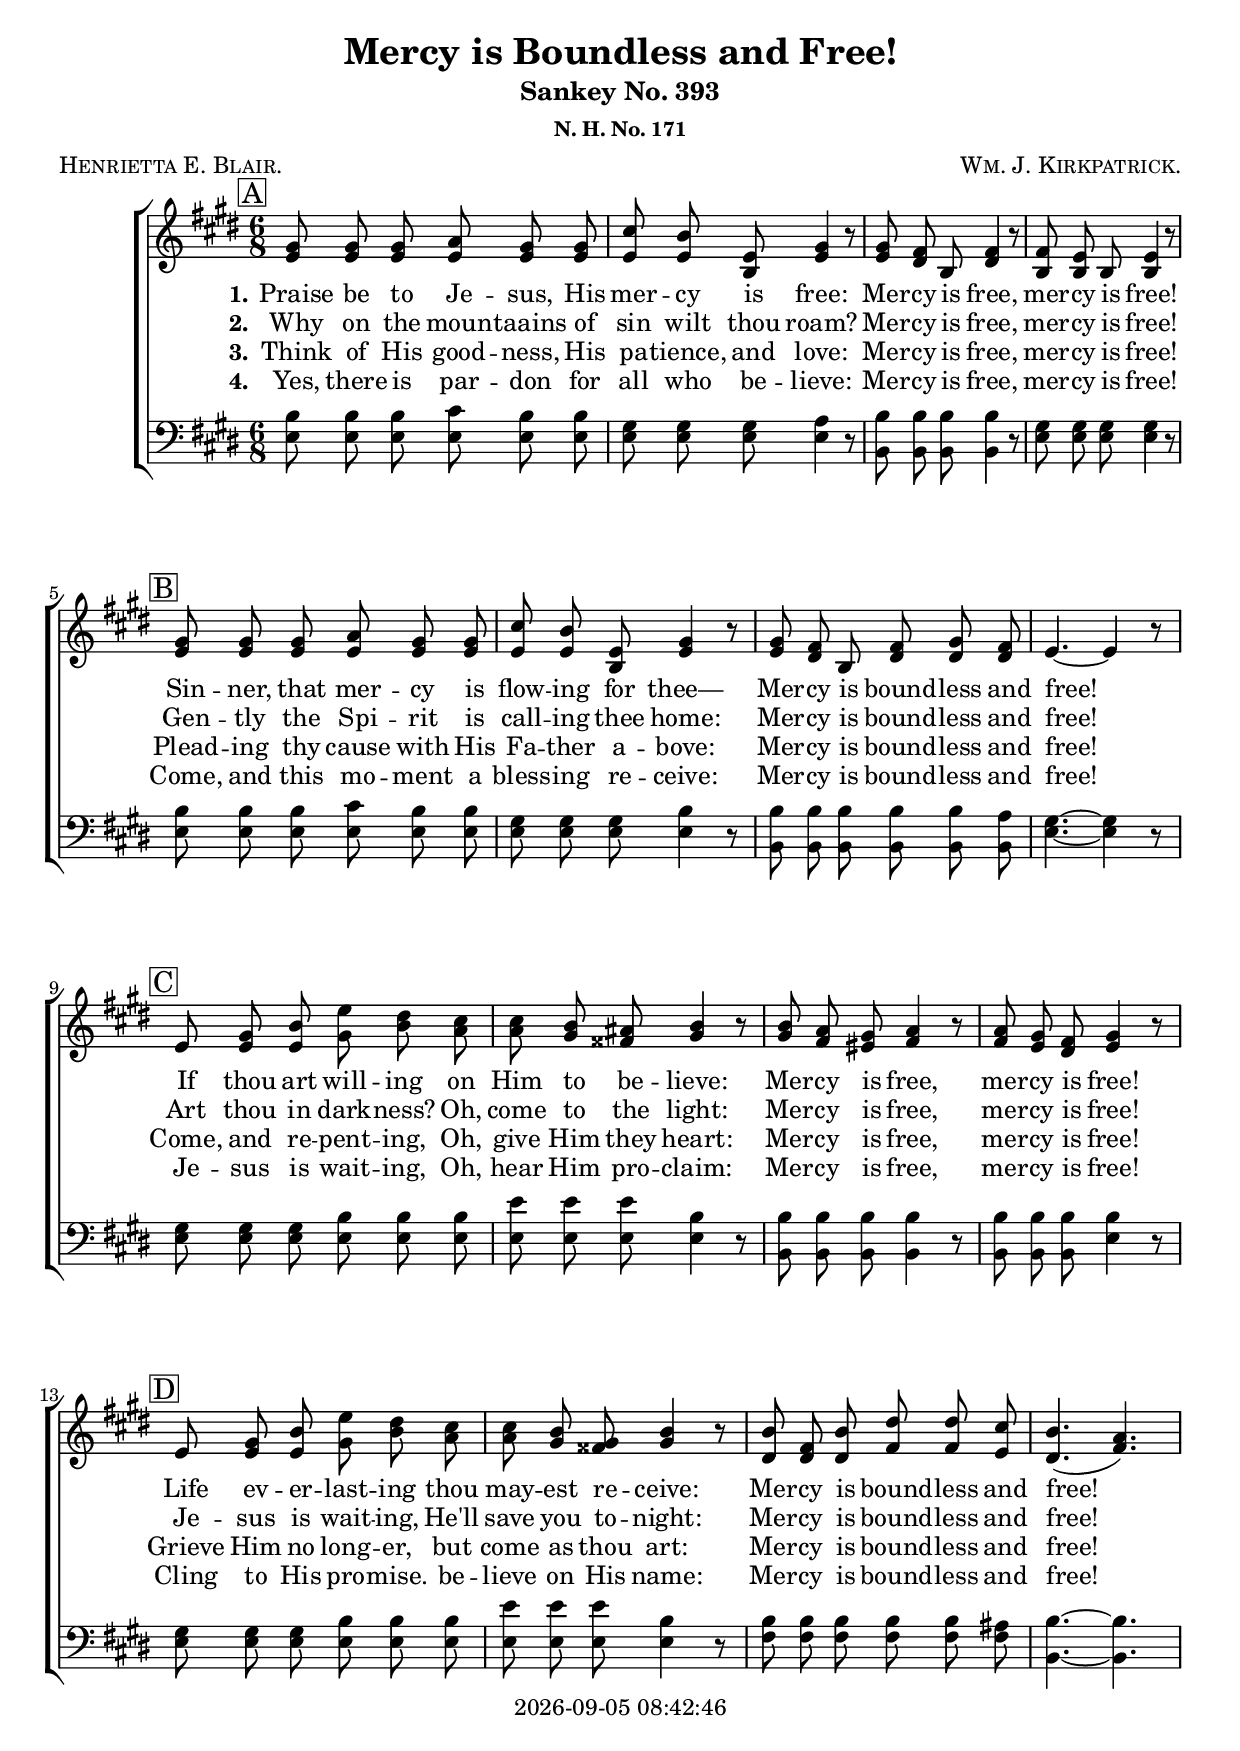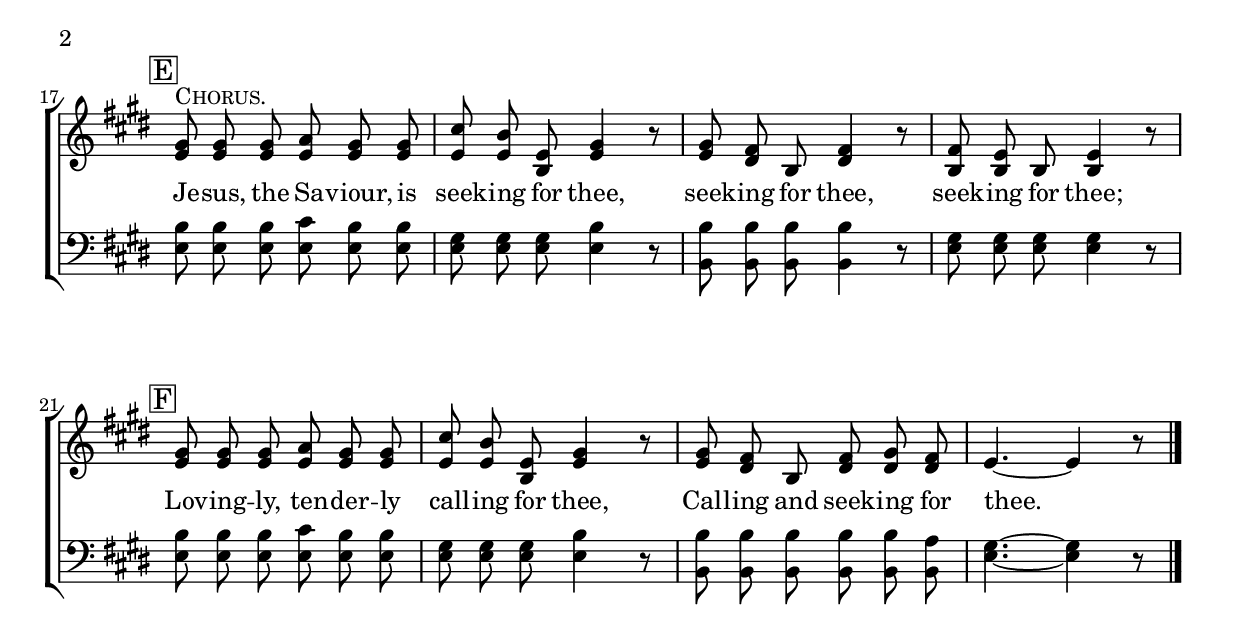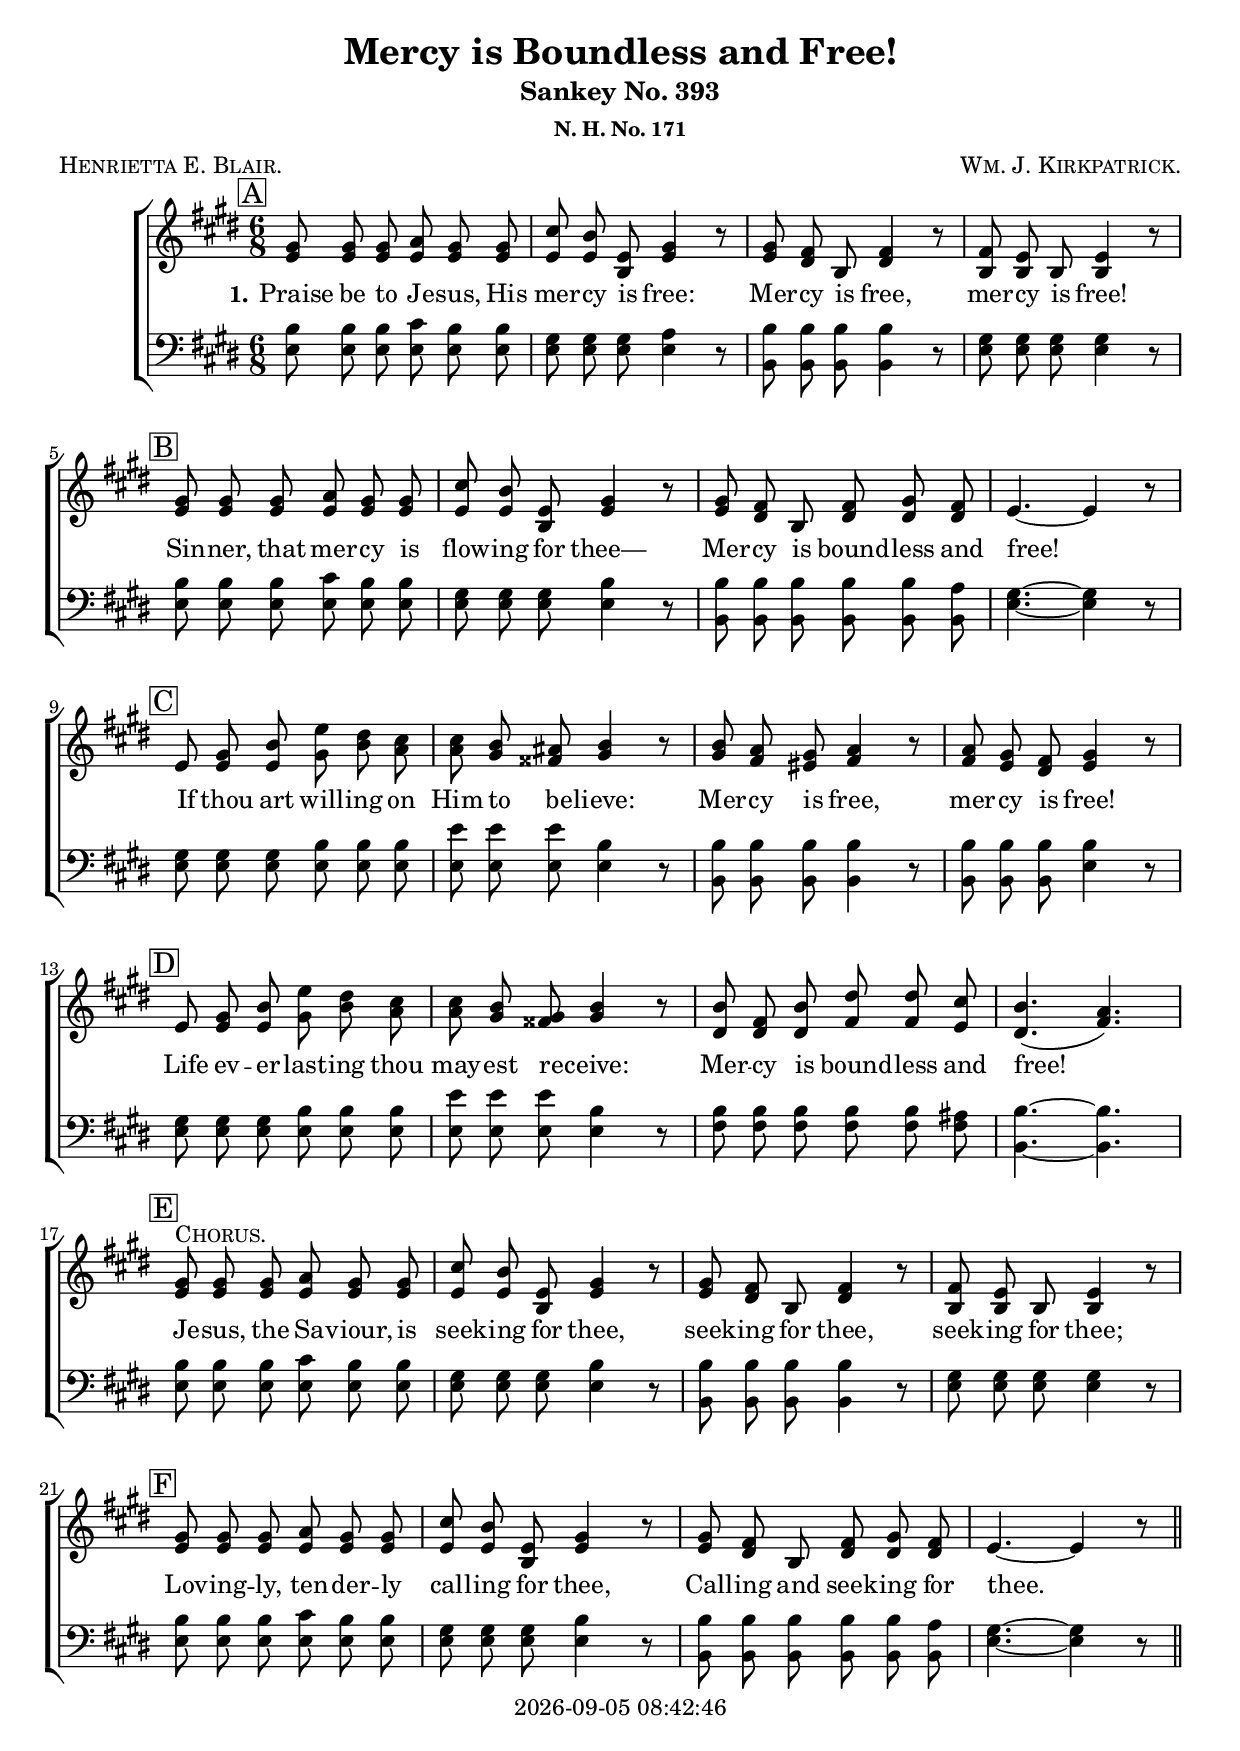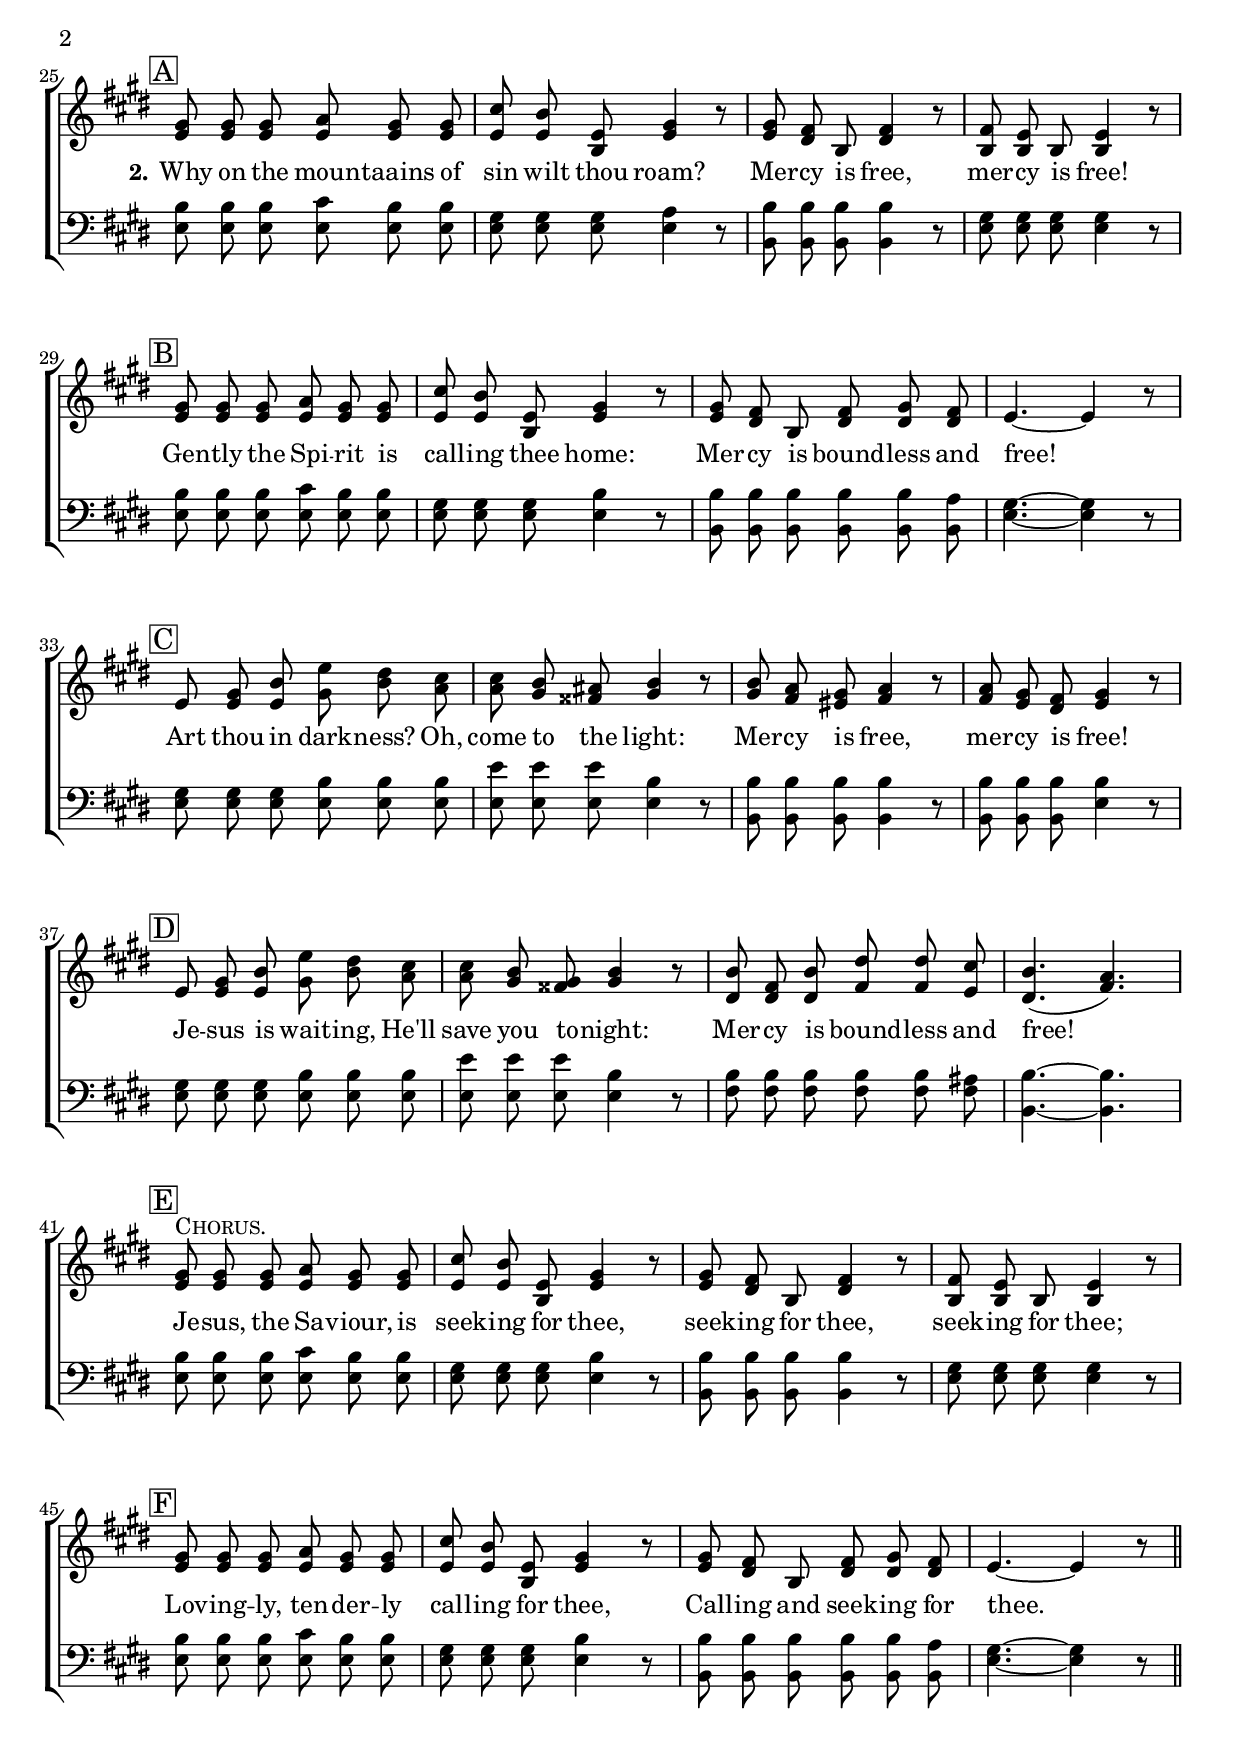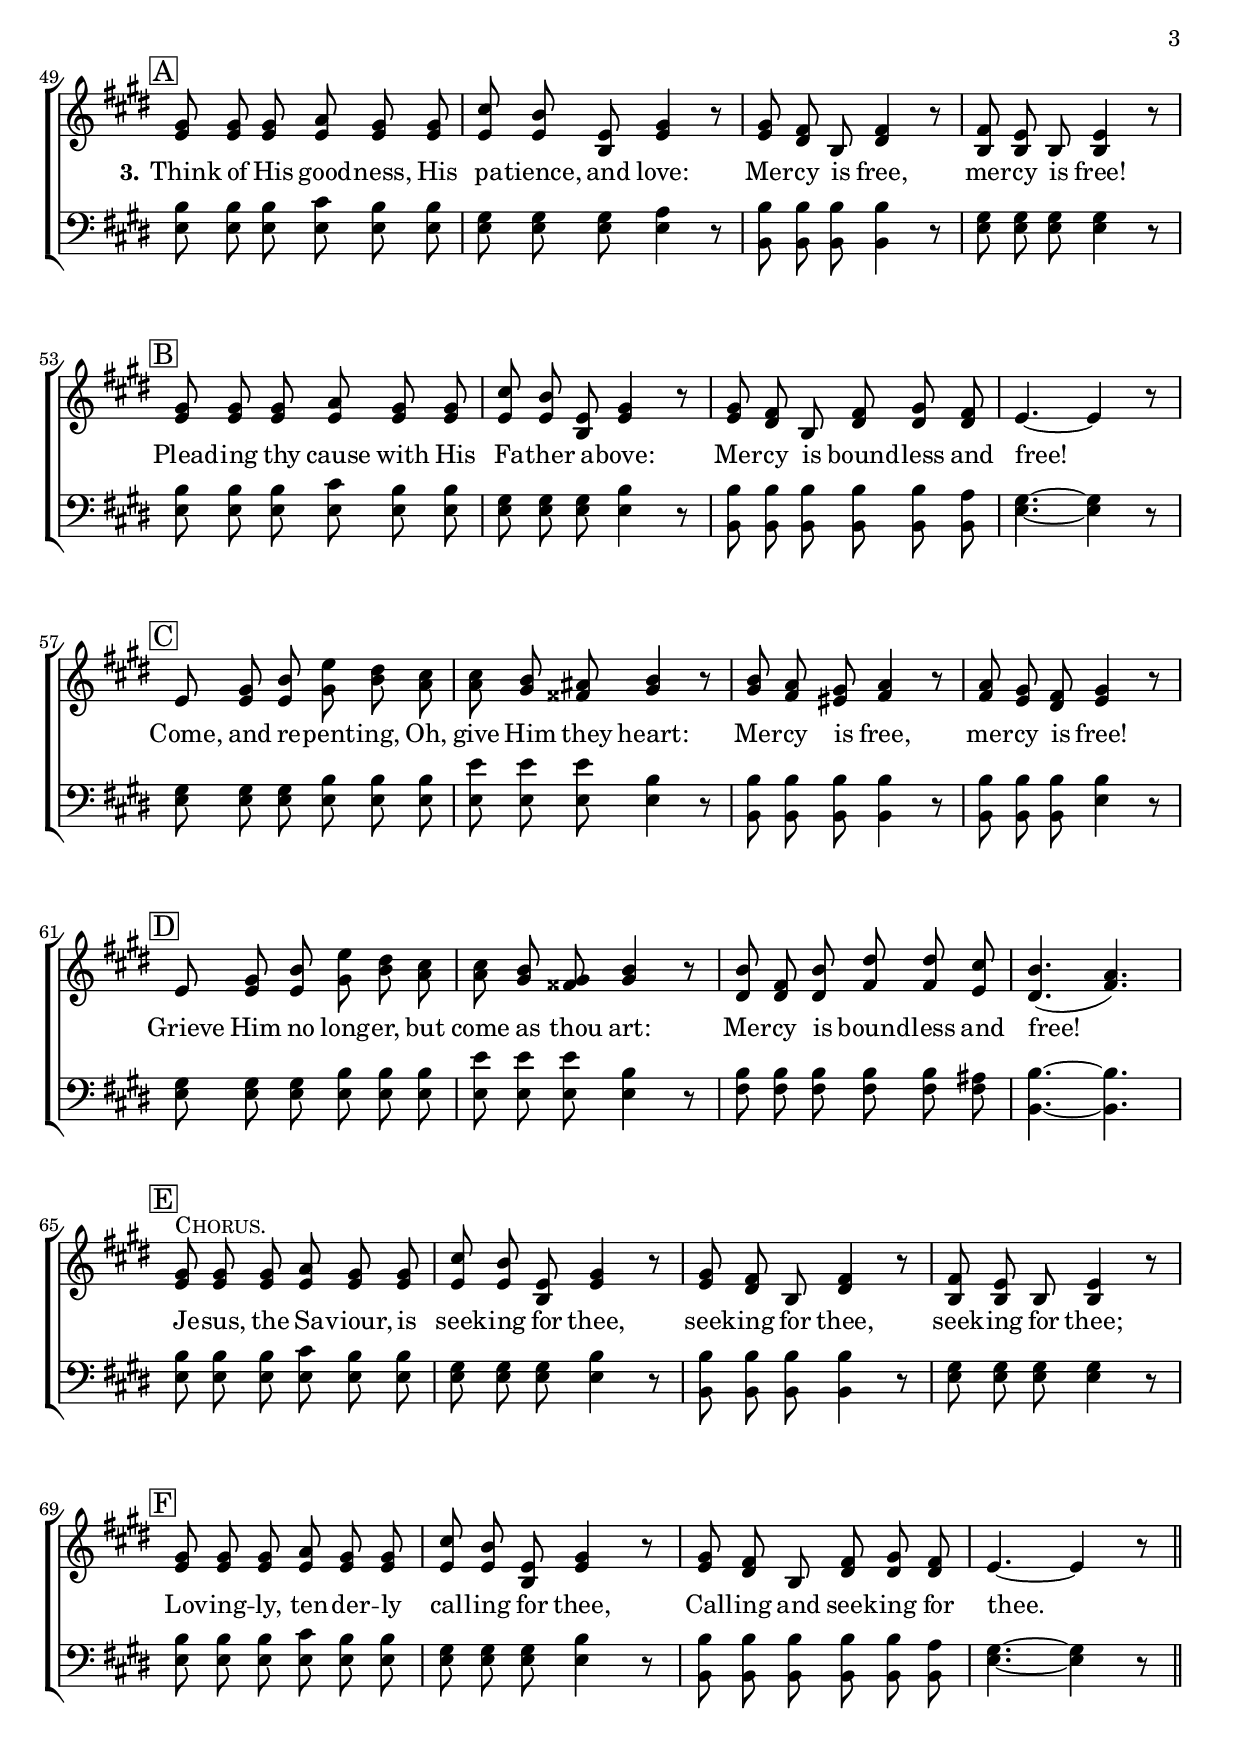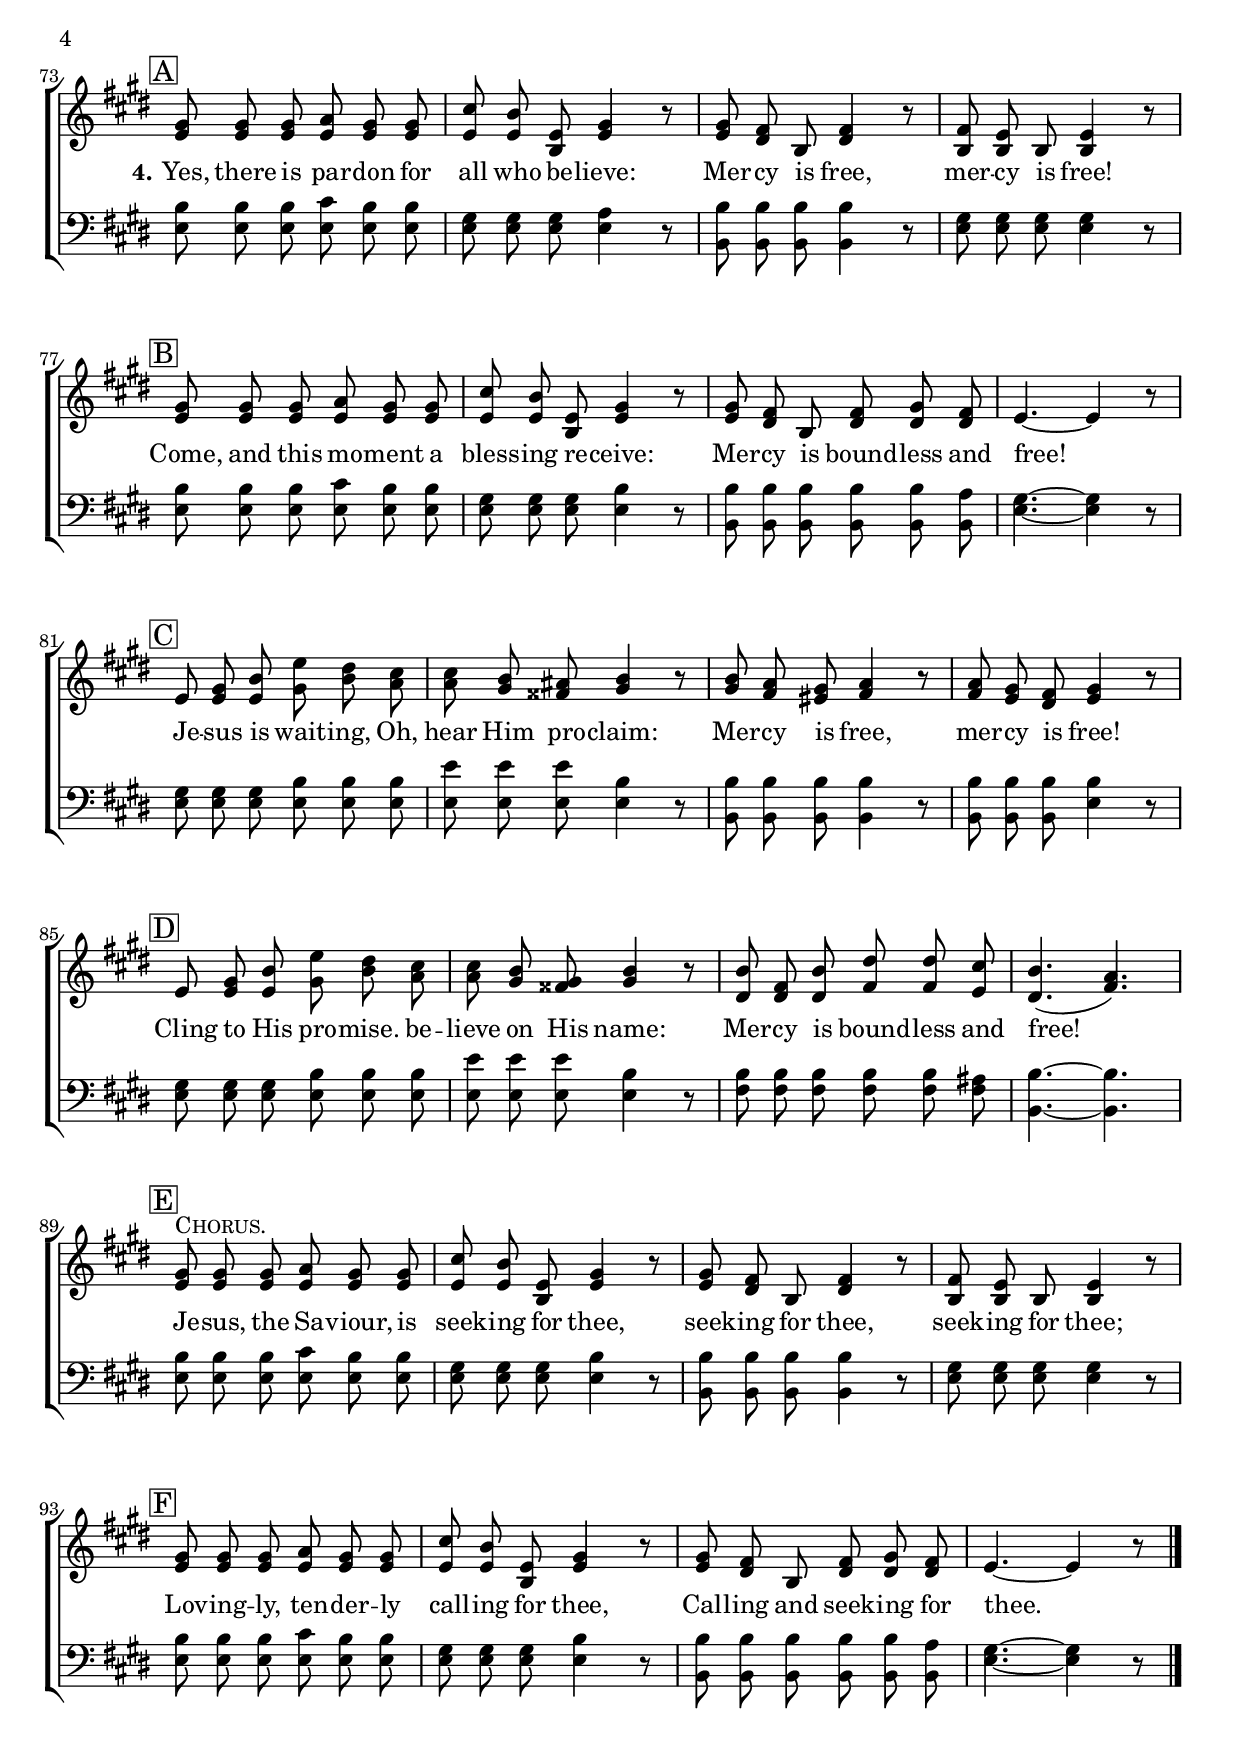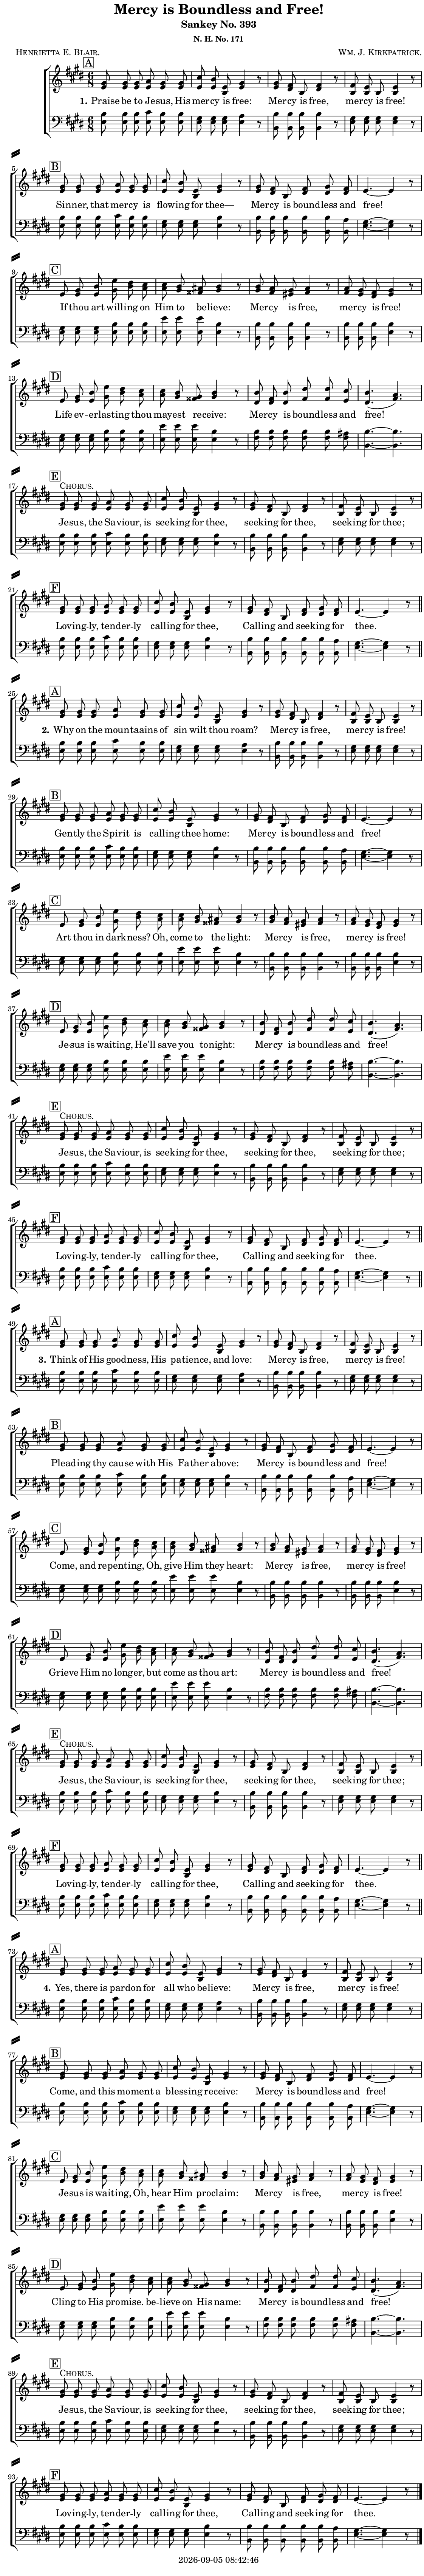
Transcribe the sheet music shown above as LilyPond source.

\version "2.22.1"

\include "articulate.ly"

today = #(strftime "%Y-%m-%d %H:%M:%S" (localtime (current-time)))

\header {
% centered at top
%  dedication  = "dedication"
  title       = "Mercy is Boundless and Free!"
  subtitle    = "Sankey No. 393"
  subsubtitle = "N. H. No. 171"
%  instrument  = "instrument"
  
% arrangement of following lines:
%
%  poet    composer
%  meter   arranger
%  piece       opus

  composer    = \markup\smallCaps "Wm. J. Kirkpatrick."
%  arranger    = "arranger"
%  opus        = "opus"

  poet        = \markup\smallCaps "Henrietta E. Blair."
%  meter       = \markup\smallCaps "meter"
%  piece       = \markup\smallCaps "piece"

% centered at bottom
% tagline     = "tagline" % default lilypond version
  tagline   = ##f
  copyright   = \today
}

% #(set-global-staff-size 16)

global = {
  \key e \major
  \time 6/8
}

RehearsalTrack = {
% \set Score.currentBarNumber = #5
  \mark \markup { \box "A" } s2.*4
  \mark \markup { \box "B" } s2.*4
  \mark \markup { \box "C" } s2.*4
  \mark \markup { \box "D" } s2.*4
  \mark \markup { \box "E" } s2.*4
  \mark \markup { \box "F" } s2.*4
}

TempoTrack = {
  \set Score.tempoHideNote = ##t
  \tempo 4=120
}

nl = { \bar "||" \break }

soprano = \relative {
  \autoBeamOff
  gis'8 8 8 a gis gis
  cis8 b e, gis4 r8
  gis8 fis b, fis'4 r8
  fis8 e b e4 r8 \break
  gis8 8 8 a gis gis % B
  cis8 b e, gis4 r8
  gis8 fis b, fis' gis fis
  e4.~4 r8 \break
  e8 gis b e dis cis % C
  cis8 b ais b4 r8
  b8 a gis a4 r8
  a8 gis fis gis4 r8 \break
  e8 gis b e dis cis % D
  cis8 b gis b4 r8
  b8 fis b dis dis cis
  b4.(a) \break
  gis8^\markup\smallCaps Chorus. 8 8 a gis gis % E
  cis8 b e, gis4 r8
  gis8 fis b, fis'4 r8
  fis8 e b e4 r8 \break
  gis8 8 8 a gis gis % F
  cis8 b e, gis4 r8
  gis8 fis b, fis' gis fis
  e4.~4 r8
}

alto = \relative {
  \autoBeamOff
  e'8 8 8 8 8 8
  e8 8 b e4 r8
  e8 dis b dis4 r8
  b8 8 8 4 r8
  e8 8 8 8 8 8 % B
  e8 8 b e4 r8
  e8 dis b dis dis dis
  e4.~4 r8
  e8 8 8 gis b a % C
  a8 gis fisis gis4 r8
  gis8 fis eis fis4 r8
  fis8 e dis e4 r8
  e8 8 8 gis b a % D
  a8 gis fisis gis4 r8
  dis8 8 8 fis fis e
  dis4.(fis)
  e8 8 8 8 8 8 % E
  e8 8 b e4 r8
  e8 dis b dis4 r8
  b8 8 8 4 r8
  e8 8 8 8 8 8 % F
  e8 8 b e4 r8
  e8 dis b dis dis dis
  e4.~4 r8
}

tenor = \relative {
  \autoBeamOff
  b8 8 8 cis b b
  gis8 8 8 a4 r8
  b8 8 8 4 r8
  gis8 8 8 4 r8
  b8 8 8 cis b b % B
  gis8 8 8 b4 r8
  b8 8 8 8 8 a
  gis4.~4 r8
  gis8 8 8 b b b % C
  e8 8 8 b4 r8
  b8 8 8 4 r8
  b8 8 8 4 r8
  gis8 8 8 b b b % D
  e8 8 8 b4 r8
  b8 8 8 8 8 ais
  b4.~4.
  b8 8 8 cis b b % E
  gis8 8 8 b4 r8
  b8 8 8 4 r8
  gis8 8 8 4 r8
  b8 8 8 cis b b % F
  gis8 8 8 b4 r8
  b8 8 8 8 8 a
  gis4.~4 r8
}

bass = \relative {
  \autoBeamOff
  e8 8 8 8 8 8
  e8 8 8 4 r8
  b8 8 8 4 r8
  e8 8 8 4 r8
  e8 8 8 8 8 8 % B
  e8 8 8 4 r8
  b8 8 8 8 8 8
  e4.~4 r8e8 8 8 8 8 8 % C
  e8 8 8 4 r8
  b8 8 8 4 r8
  b8 8 8 e4 r8
  e8 8 8 8 8 8 % D
  e8 8 8 4 r8
  fis8 8 8 8 8 8
  b,4.~4.
  e8 8 8 8 8 8 % E
  e8 8 8 4 r8
  b8 8 8 4 r8
  e8 8 8 4 r8
  e8 8 8 8 8 8 % F
  e8 8 8 4 r8
  b8 8 8 8 8 8
  e4.~4 r8
}

nom  = {   \set ignoreMelismata = ##t }
yesm = { \unset ignoreMelismata       }

chorus = \lyricmode {
  Je -- sus, the Sa -- viour, is seek -- ing for thee,
  seek -- ing for thee, seek -- ing for thee;
  Lov -- ing -- ly, ten -- der -- ly call -- ing for thee,
  Call -- ing and seek -- ing for thee.
}

chorusMen = \lyricmode {
}

verses = 4

wordsOne = \lyricmode {
  \set stanza = "1."
  Praise be to Je -- sus, His mer -- cy is free:
  Mer -- cy is free, mer -- cy is free!
  Sin -- ner, that mer -- cy is flow -- ing for thee—
  Mer -- cy is bound -- less and free!
  If thou art will -- ing on Him to be -- lieve:
  Mer -- cy is free, mer -- cy is free!
  Life ev -- er -- last -- ing thou may -- est re -- ceive:
  Mer -- cy is bound -- less and free!
}
  
wordsTwo = \lyricmode {
  \set stanza = "2."
  Why on the moun -- taains of sin wilt thou roam?
  Mer -- cy is free, mer -- cy is free!
  Gen -- tly the Spi -- rit is call -- ing thee home:
  Mer -- cy is bound -- less and free!
  Art thou in dark -- ness? Oh, come to the light:
  Mer -- cy is free, mer -- cy is free!
  Je -- sus is wait -- ing, He'll save you to -- night:
  Mer -- cy is bound -- less and free!
}
  
wordsThree = \lyricmode {
  \set stanza = "3."
  Think of His good -- ness, His pa -- tience, and love:
  Mer -- cy is free, mer -- cy is free!
  Plead -- ing thy cause with His Fa -- ther a -- bove:
  Mer -- cy is bound -- less and free!
  Come, and re -- pent -- ing, Oh, give Him they heart:
  Mer -- cy is free, mer -- cy is free!
  Grieve Him no long -- er, but come as thou art:
  Mer -- cy is bound -- less and free!
}
  
wordsFour = \lyricmode {
  \set stanza = "4."
  Yes, there is par -- don for all who be -- lieve:
  Mer -- cy is free, mer -- cy is free!
  Come, and this mo -- ment a bless -- ing re -- ceive:
  Mer -- cy is bound -- less and free!
  Je -- sus is wait -- ing, Oh, hear Him pro -- claim:
  Mer -- cy is free, mer -- cy is free!
  Cling to His pro -- mise. be -- lieve on His name:
  Mer -- cy is bound -- less and free!
}
  
wordsMidi = \lyricmode {
  \set stanza = "1."
  "Praise " "be " "to " Je "sus, " "His " mer "cy " "is " "free: "
  "\nMer" "cy " "is " "free, " mer "cy " "is " "free! "
  "\nSin" "ner, " "that " mer "cy " "is " flow "ing " "for " "thee— "
  "\nMer" "cy " "is " bound "less " "and " "free! "
  "\nIf " "thou " "art " will "ing " "on " "Him " "to " be "lieve: "
  "\nMer" "cy " "is " "free, " mer "cy " "is " "free! "
  "\nLife " ev er last "ing " "thou " may "est " re "ceive: "
  "\nMer" "cy " "is " bound "less " "and " "free! "
  "\nJe" "sus, " "the " Sa "viour, " "is " seek "ing " "for " "thee, "
  "\nseek" "ing " "for " "thee, " seek "ing " "for " "thee; "
  "\nLov" ing "ly, " ten der "ly " call "ing " "for " "thee, "
  "\nCall" "ing " "and " seek "ing " "for " "thee. "

  \set stanza = "2."
  "\nWhy " "on " "the " moun "taains " "of " "sin " "wilt " "thou " "roam? "
  "\nMer" "cy " "is " "free, " mer "cy " "is " "free! "
  "\nGen" "tly " "the " Spi "rit " "is " call "ing " "thee " "home: "
  "\nMer" "cy " "is " bound "less " "and " "free! "
  "\nArt " "thou " "in " dark "ness? " "Oh, " "come " "to " "the " "light: "
  "\nMer" "cy " "is " "free, " mer "cy " "is " "free! "
  "\nJe" "sus " "is " wait "ing, " "He'll " "save " "you " to "night: "
  "\nMer" "cy " "is " bound "less " "and " "free! "
  "\nJe" "sus, " "the " Sa "viour, " "is " seek "ing " "for " "thee, "
  "\nseek" "ing " "for " "thee, " seek "ing " "for " "thee; "
  "\nLov" ing "ly, " ten der "ly " call "ing " "for " "thee, "
  "\nCall" "ing " "and " seek "ing " "for " "thee. "

  \set stanza = "3."
  "\nThink " "of " "His " good "ness, " "His " pa "tience, " "and " "love: "
  "\nMer" "cy " "is " "free, " mer "cy " "is " "free! "
  "\nPlead" "ing " "thy " "cause " "with " "His " Fa "ther " a "bove: "
  "\nMer" "cy " "is " bound "less " "and " "free! "
  "\nCome, " "and " re pent "ing, " "Oh, " "give " "Him " "they " "heart: "
  "\nMer" "cy " "is " "free, " mer "cy " "is " "free! "
  "\nGrieve " "Him " "no " long "er, " "but " "come " "as " "thou " "art: "
  "\nMer" "cy " "is " bound "less " "and " "free! "
  "\nJe" "sus, " "the " Sa "viour, " "is " seek "ing " "for " "thee, "
  "\nseek" "ing " "for " "thee, " seek "ing " "for " "thee; "
  "\nLov" ing "ly, " ten der "ly " call "ing " "for " "thee, "
  "\nCall" "ing " "and " seek "ing " "for " "thee. "

  \set stanza = "4."
  "\nYes, " "there " "is " par "don " "for " "all " "who " be "lieve: "
  "\nMer" "cy " "is " "free, " mer "cy " "is " "free! "
  "\nCome, " "and " "this " mo "ment " "a " bless "ing " re "ceive: "
  "\nMer" "cy " "is " bound "less " "and " "free! "
  "\nJe" "sus " "is " wait "ing, " "Oh, " "hear " "Him " pro "claim: "
  "\nMer" "cy " "is " "free, " mer "cy " "is " "free! "
  "\nCling " "to " "His " pro "mise. " be "lieve " "on " "His " "name: "
  "\nMer" "cy " "is " bound "less " "and " "free! "
  "\nJe" "sus, " "the " Sa "viour, " "is " seek "ing " "for " "thee, "
  "\nseek" "ing " "for " "thee, " seek "ing " "for " "thee; "
  "\nLov" ing "ly, " ten der "ly " call "ing " "for " "thee, "
  "\nCall" "ing " "and " seek "ing " "for " "thee. "
}

wordsMidiMen = \lyricmode {
}

\book {
  \bookOutputSuffix "midi"
  \score {
%    \articulate
        \new ChoirStaff <<
                                % Soprano staff
          \new Staff = soprano
          <<
            \new Voice { \repeat unfold \verses \TempoTrack     }
            \new Voice { \global \repeat unfold \verses \soprano \bar "|." }
            \addlyrics \wordsMidi
          >>
                                % Alto staff
          \new Staff = alto
          <<
            \new Voice { \global \repeat unfold \verses { \alto \nl } \bar "|." }
          >>
                                % Tenor staff
          \new Staff = tenor
          <<
            \clef "treble_8"
            \new Voice { \global \repeat unfold \verses \tenor }
            \addlyrics \wordsMidiMen
          >>
                                % Bass staff
          \new Staff = bass
          <<
            \clef "bass"
            \new Voice { \global \repeat unfold \verses \bass }
          >>
        >>
    \midi {}
  }
}

\book {
  \bookOutputSuffix "repeat"
  \score {
        \new ChoirStaff <<
                                  % Joint soprano/alto staff
          \new Staff = women \with { printPartCombineTexts = ##f }
          <<
            \new Voice \RehearsalTrack
            \new Voice \TempoTrack
            \new NullVoice = "aligner" \soprano
            \new Voice \partCombine { \global \soprano \bar "|." } { \global \alto }
            \new Lyrics \lyricsto "aligner" { \wordsOne \chorus }
            \new Lyrics \lyricsto "aligner"   \wordsTwo
            \new Lyrics \lyricsto "aligner"   \wordsThree
            \new Lyrics \lyricsto "aligner"   \wordsFour
          >>
                                  % Joint tenor/bass staff
          \new Staff = men \with { printPartCombineTexts = ##f }
          <<
            \clef "bass"
            \new Voice \partCombine { \global \tenor } { \global \bass }
            \new NullVoice = alignerT { \tenor }
          >>
          \new Lyrics \with {alignAboveContext = men} \lyricsto alignerT \chorusMen
        >>
    \layout {
      indent = 1.5\cm
      \pointAndClickOff
      \context {
        \Staff \RemoveAllEmptyStaves
      }
    }
  }
}

\book {
  \bookOutputSuffix "single"
  \score {
        \new ChoirStaff <<
                                  % Joint soprano/alto staff
          \new Staff = women \with { printPartCombineTexts = ##f }
          <<
            \new Voice { \repeat unfold \verses \RehearsalTrack }
            \new Voice { \repeat unfold \verses \TempoTrack }
            \new NullVoice = "aligner" { \repeat unfold \verses \soprano }
            \new Voice \partCombine { \global \repeat unfold \verses \soprano \bar "|." }
                                    { \global \repeat unfold \verses { \alto \nl } \bar "|." }
            \new Lyrics \lyricsto "aligner" { \wordsOne   \chorus
                                              \wordsTwo   \chorus
                                              \wordsThree \chorus
                                              \wordsFour  \chorus
                                            }
          >>
                                  % Joint tenor/bass staff
          \new Staff = men \with { printPartCombineTexts = ##f }
          <<
            \clef "bass"
            \new Voice \partCombine { \global \repeat unfold \verses \tenor }
                                    { \global \repeat unfold \verses \bass }
            \new NullVoice = alignerT { \repeat unfold \verses \tenor }
          >>
          \new Lyrics \with {alignAboveContext = men} \lyricsto alignerT { \repeat unfold \verses \chorusMen }
        >>
    \layout {
      indent = 1.5\cm
      \pointAndClickOff
      \context {
        \Staff \RemoveAllEmptyStaves
      }
    }
  }
}

\book {
  \bookOutputSuffix "singlepage"
  \paper {
    top-margin = 0
    left-margin = 7
    right-margin = 1
    paper-width = 190\mm
    page-breaking = #ly:one-page-breaking
    system-system-spacing.basic-distance = #15
    system-separator-markup = \slashSeparator
  }
  \score {
        \new ChoirStaff <<
                                  % Joint soprano/alto staff
          \new Staff = women \with { printPartCombineTexts = ##f }
          <<
            \new Voice { \repeat unfold \verses \RehearsalTrack }
            \new Voice { \repeat unfold \verses \TempoTrack }
            \new NullVoice = "aligner" { \repeat unfold \verses \soprano }
            \new Voice \partCombine { \global \repeat unfold \verses \soprano \bar "|." }
                                    { \global \repeat unfold \verses { \alto \nl } \bar "|." }
            \new Lyrics \lyricsto "aligner" { \wordsOne   \chorus
                                              \wordsTwo   \chorus
                                              \wordsThree \chorus
                                              \wordsFour  \chorus
                                            }
          >>
                                  % Joint tenor/bass staff
          \new Staff = men \with { printPartCombineTexts = ##f }
          <<
            \clef "bass"
            \new Voice \partCombine { \global \repeat unfold \verses \tenor }
                                    { \global \repeat unfold \verses \bass }
            \new NullVoice = alignerT { \repeat unfold \verses \tenor }
          >>
          \new Lyrics \with {alignAboveContext = men} \lyricsto alignerT { \repeat unfold \verses \chorusMen }
        >>
    \layout {
      indent = 1.5\cm
      \pointAndClickOff
      \context {
        \Staff \RemoveAllEmptyStaves
      }
    }
  }
}
